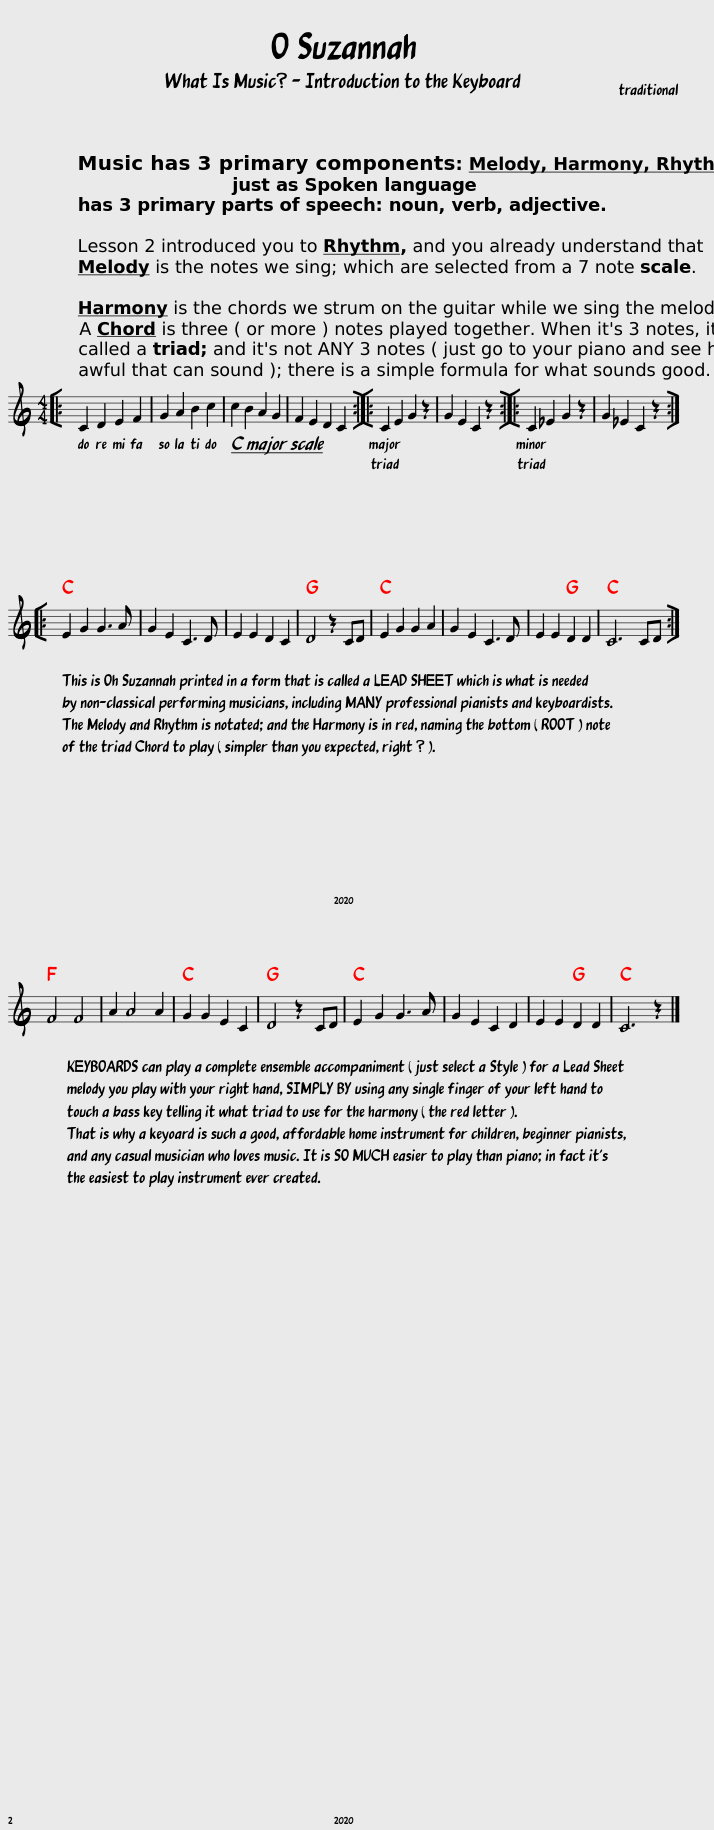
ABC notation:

X:1
L:1/8
M:4/4
I:linebreak $
K:C
V:1 treble
V:1
|: C2 D2 E2 F2 | G2 A2 B2 c2 | c2 B2 A2 G2 | F2 E2 D2 C2 :: C2 E2 G2 z2 | %5
 G2 E2 C2 z2 :: C2 _E2 G2 z2 | G2 _E2 C2 z2 ::$ E2 G2 G3 A | G2 E2 C3 D | %10
 E2 E2 D2 C2 | D4 z2 CD | E2 G2 G2 A2 | G2 E2 C3 D | E2 E2 D2 D2 | %15
 C6 CD :|$ F4 F4 | A2 A4 A2 | G2 G2 E2 C2 | D4 z2 CD | %20
 E2 G2 G3 A | G2 E2 C2 D2 | E2 E2 D2 D2 | C6 z2 |] %24
